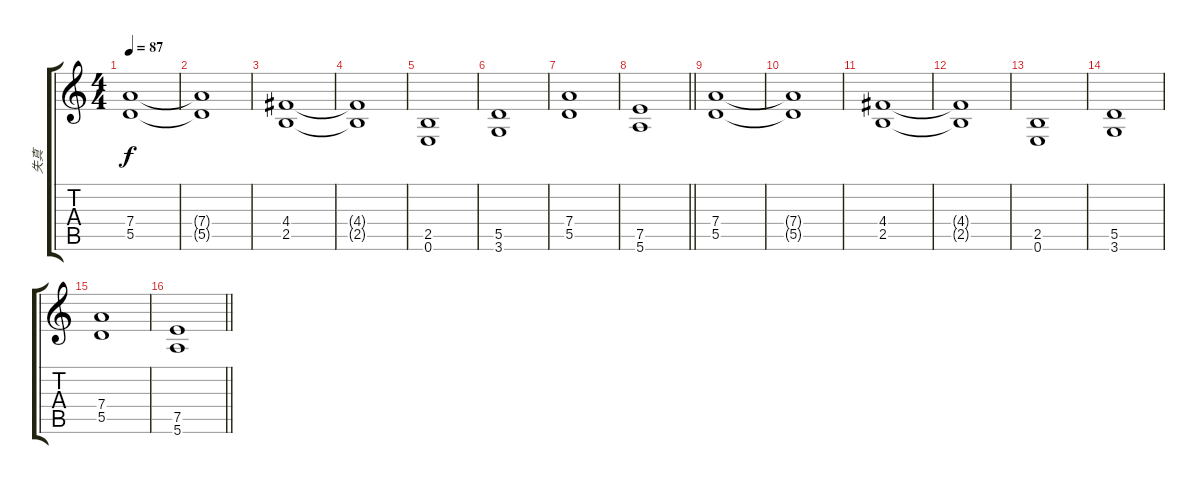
\track ("失真" "失真") {instrument distortionguitar}
\staff {score tabs}
\tuning (E4 B3 G3 D3 A2 E2) {hide}
\ts (4 4)
\section ("" "")
\tempo 87
\clef g2
\ks c
(7.4 5.5).1{dy f} |
(7.4{t} 5.5{t}).1 |
(4.4 2.5).1 |
(4.4{t} 2.5{t}).1 |
(2.5 0.6).1 |
(5.5 3.6).1 |
(7.4 5.5).1 |
\barLineRight lightlight
(7.5 5.6).1 |
(7.4 5.5).1 |
(7.4{t} 5.5{t}).1 |
(4.4 2.5).1 |
(4.4{t} 2.5{t}).1 |
(2.5 0.6).1 |
(5.5 3.6).1 |
(7.4 5.5).1 |
\barLineRight lightlight
(7.5 5.6).1
